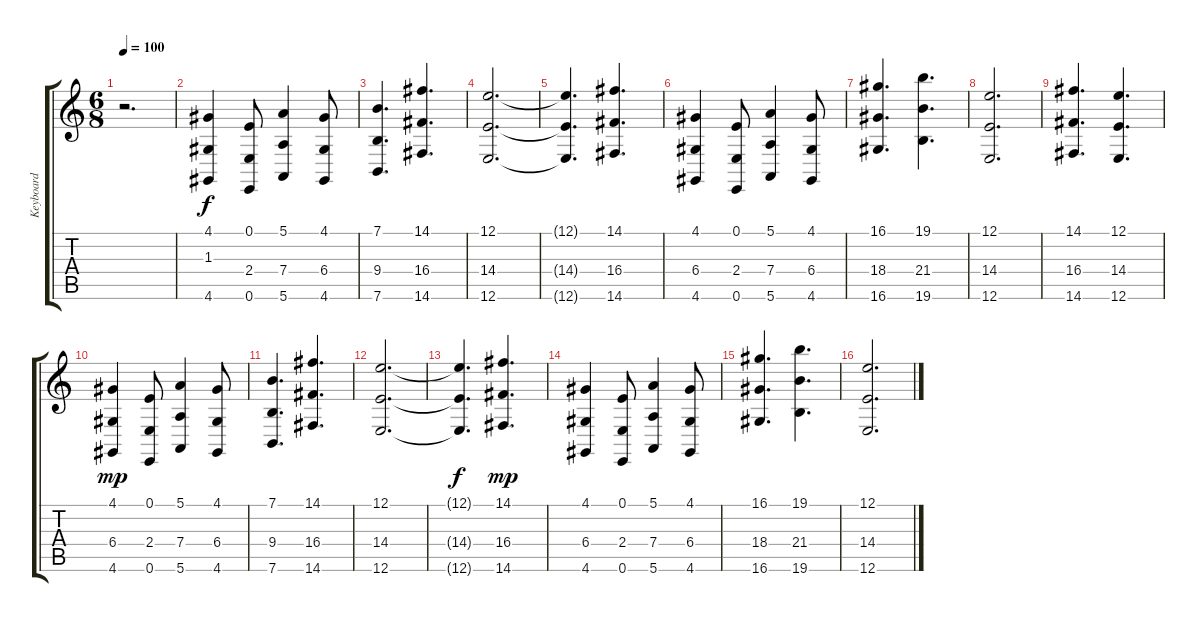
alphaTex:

\track ("Keyboard" "Keyboard") {instrument recorder}
\staff {score tabs}
\tuning (E4 B3 G3 D3 A2 E2) {hide}
\ts (6 8)
\tempo 100
\clef g2
\ks c
r.2{d dy fff} |
(4.1 1.3 4.6).4{dy f instrument acousticgrandpiano} (0.1 2.4 0.6).8 (5.1 7.4 5.6).4 (4.1 6.4 4.6).8 |
(7.1 9.4 7.6).4{d} (14.1 16.4 14.6).4{d} |
(12.1 14.4 12.6).2{d} |
(12.1{t} 14.4{t} 12.6{t}).4{d} (14.1 16.4 14.6).4{d} |
(4.1 6.4 4.6).4 (0.1 2.4 0.6).8 (5.1 7.4 5.6).4 (4.1 6.4 4.6).8 |
(16.1 18.4 16.6).4{d} (19.1 21.4 19.6).4{d} |
(12.1 14.4 12.6).2{d} |
(14.1 16.4 14.6).4{d} (12.1 14.4 12.6).4{d} |
(4.1 6.4 4.6).4{dy mp instrument acousticgrandpiano} (0.1 2.4 0.6).8 (5.1 7.4 5.6).4 (4.1 6.4 4.6).8 |
(7.1 9.4 7.6).4{d} (14.1 16.4 14.6).4{d} |
(12.1 14.4 12.6).2{d} |
(12.1{t} 14.4{t} 12.6{t}).4{d dy f} (14.1 16.4 14.6).4{d dy mp} |
(4.1 6.4 4.6).4 (0.1 2.4 0.6).8 (5.1 7.4 5.6).4 (4.1 6.4 4.6).8 |
(16.1 18.4 16.6).4{d} (19.1 21.4 19.6).4{d} |
(12.1 14.4 12.6).2{d}
